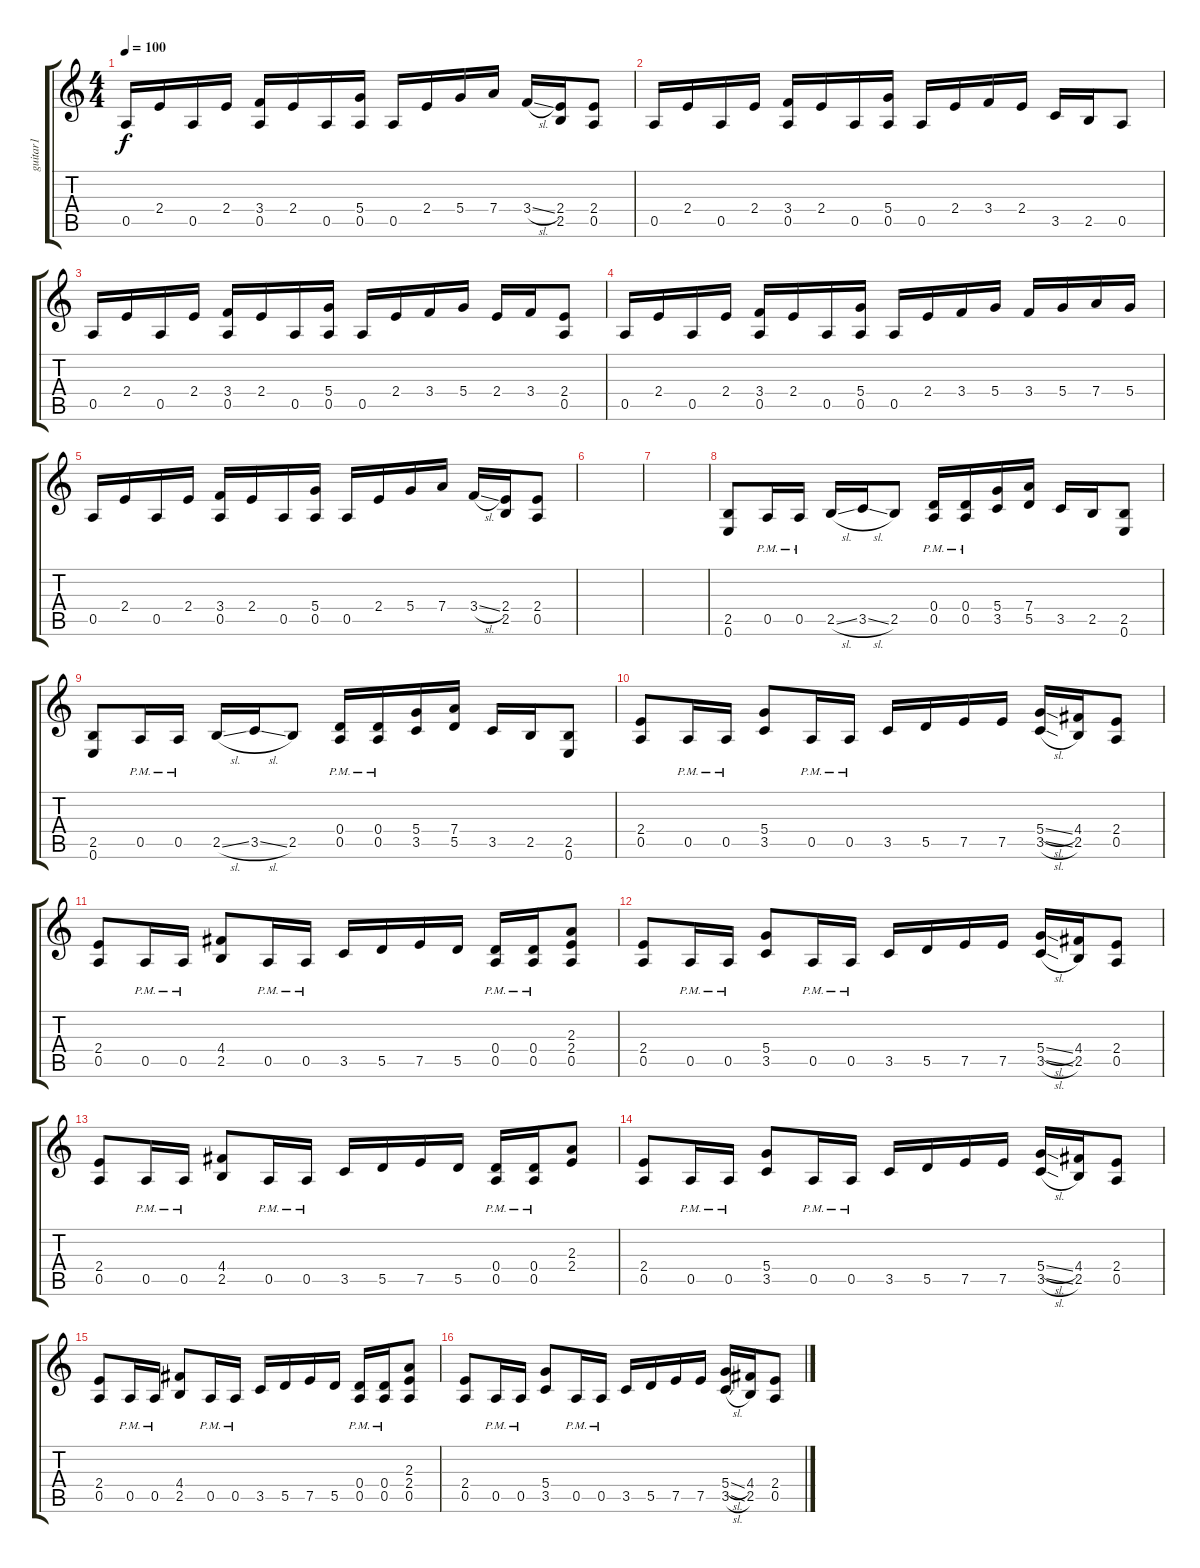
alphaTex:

\track ("guitar1" "guitar1") {instrument distortionguitar}
\staff {score tabs}
\tuning (E4 B3 G3 D3 A2 E2) {hide}
\ts (4 4)
\tempo 100
\clef g2
\ks c
0.5.16{dy f} 2.4.16 0.5.16 2.4.16 (3.4 0.5).16 2.4.16 0.5.16 (5.4 0.5).16 0.5.16 2.4.16 5.4.16 7.4.16 3.4{sl}.16 (2.4 2.5).16 (2.4 0.5).8 |
0.5.16 2.4.16 0.5.16 2.4.16 (3.4 0.5).16 2.4.16 0.5.16 (5.4 0.5).16 0.5.16 2.4.16 3.4.16 2.4.16 3.5.16 2.5.16 0.5.8 |
0.5.16 2.4.16 0.5.16 2.4.16 (3.4 0.5).16 2.4.16 0.5.16 (5.4 0.5).16 0.5.16 2.4.16 3.4.16 5.4.16 2.4.16 3.4.16 (2.4 0.5).8 |
0.5.16 2.4.16 0.5.16 2.4.16 (3.4 0.5).16 2.4.16 0.5.16 (5.4 0.5).16 0.5.16 2.4.16 3.4.16 5.4.16 3.4.16 5.4.16 7.4.16 5.4.16 |
0.5.16 2.4.16 0.5.16 2.4.16 (3.4 0.5).16 2.4.16 0.5.16 (5.4 0.5).16 0.5.16 2.4.16 5.4.16 7.4.16 3.4{sl}.16 (2.4 2.5).16 (2.4 0.5).8 |
|
|
(2.5 0.6).8 0.5{pm}.16 0.5{pm}.16 2.5{sl}.16 3.5{sl}.16 2.5.8 (0.4{pm} 0.5{pm}).16 (0.4{pm} 0.5{pm}).16 (5.4 3.5).16 (7.4 5.5).16 3.5.16 2.5.16 (2.5 0.6).8 |
(2.5 0.6).8 0.5{pm}.16 0.5{pm}.16 2.5{sl}.16 3.5{sl}.16 2.5.8 (0.4{pm} 0.5{pm}).16 (0.4{pm} 0.5{pm}).16 (5.4 3.5).16 (7.4 5.5).16 3.5.16 2.5.16 (2.5 0.6).8 |
(2.4 0.5).8 0.5{pm}.16 0.5{pm}.16 (5.4 3.5).8 0.5{pm}.16 0.5{pm}.16 3.5.16 5.5.16 7.5.16 7.5.16 (5.4{sl} 3.5{sl}).16 (4.4 2.5).16 (2.4 0.5).8 |
(2.4 0.5).8 0.5{pm}.16 0.5{pm}.16 (4.4 2.5).8 0.5{pm}.16 0.5{pm}.16 3.5.16 5.5.16 7.5.16 5.5.16 (0.4{pm} 0.5{pm}).16 (0.4{pm} 0.5{pm}).16 (2.3 2.4 0.5).8 |
(2.4 0.5).8 0.5{pm}.16 0.5{pm}.16 (5.4 3.5).8 0.5{pm}.16 0.5{pm}.16 3.5.16 5.5.16 7.5.16 7.5.16 (5.4{sl} 3.5{sl}).16 (4.4 2.5).16 (2.4 0.5).8 |
(2.4 0.5).8 0.5{pm}.16 0.5{pm}.16 (4.4 2.5).8 0.5{pm}.16 0.5{pm}.16 3.5.16 5.5.16 7.5.16 5.5.16 (0.4{pm} 0.5{pm}).16 (0.4{pm} 0.5{pm}).16 (2.3 2.4).8 |
(2.4 0.5).8 0.5{pm}.16 0.5{pm}.16 (5.4 3.5).8 0.5{pm}.16 0.5{pm}.16 3.5.16 5.5.16 7.5.16 7.5.16 (5.4{sl} 3.5{sl}).16 (4.4 2.5).16 (2.4 0.5).8 |
(2.4 0.5).8 0.5{pm}.16 0.5{pm}.16 (4.4 2.5).8 0.5{pm}.16 0.5{pm}.16 3.5.16 5.5.16 7.5.16 5.5.16 (0.4{pm} 0.5{pm}).16 (0.4{pm} 0.5{pm}).16 (2.3 2.4 0.5).8 |
(2.4 0.5).8 0.5{pm}.16 0.5{pm}.16 (5.4 3.5).8 0.5{pm}.16 0.5{pm}.16 3.5.16 5.5.16 7.5.16 7.5.16 (5.4{sl} 3.5{sl}).16 (4.4 2.5).16 (2.4 0.5).8
